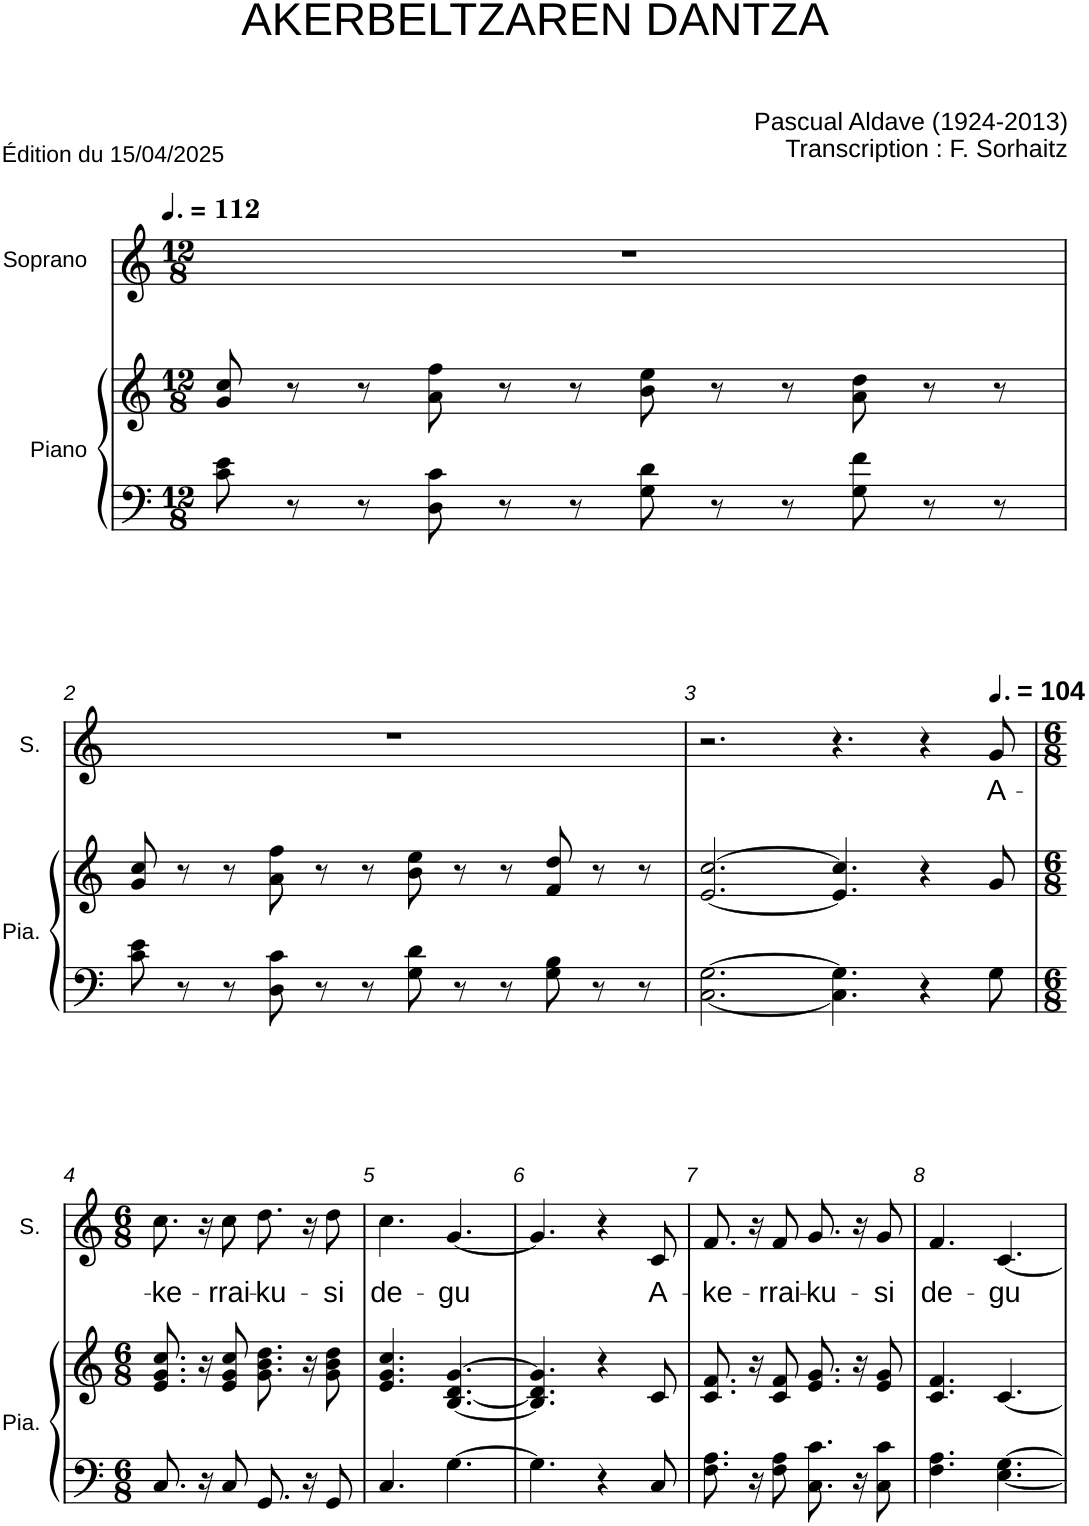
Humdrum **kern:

**kern	**kern	**kern	**text
*part2	*part2	*part1	*part1
*staff3	*staff2	*staff1	*staff1
*I"Piano	*	*I"Soprano	*
*I'Pia.	*	*I'S.	*
*clefF4	*clefG2	*clefG2	*
*k[]	*k[]	*k[]	*
*M12/8	*M12/8	*M12/8	*
*MM168	*MM168	*MM168	*
=1	=1	=1	=1
8c\ 8e\	8g/ 8cc/	1.r	.
8r	8r	.	.
8r	8r	.	.
8D\ 8c\	8a\ 8ff\	.	.
8r	8r	.	.
8r	8r	.	.
8G\ 8d\	8b\ 8ee\	.	.
8r	8r	.	.
8r	8r	.	.
8G\ 8f\	8a\ 8dd\	.	.
8r	8r	.	.
8r	8r	.	.
!!LO:LB:g=z
=2	=2	=2	=2
8c\ 8e\	8g/ 8cc/	1.r	.
8r	8r	.	.
8r	8r	.	.
8D\ 8c\	8a\ 8ff\	.	.
8r	8r	.	.
8r	8r	.	.
8G\ 8d\	8b\ 8ee\	.	.
8r	8r	.	.
8r	8r	.	.
8G\ 8B\	8f/ 8dd/	.	.
8r	8r	.	.
8r	8r	.	.
=3	=3	=3	=3
[2.C\ [2.G\	[2.e/ [2.cc/	2.r	.
4.C\] 4.G\]	4.e/] 4.cc/]	4.r	.
4r	4r	4r	.
*	*	*MM156	*
!	!	!	!LO:LY:b
8G\	8g/	8g/	A-
!!LO:LB:g=z
=4	=4	=4	=4
*M6/8	*M6/8	*M6/8	*
!	!	!	!LO:LY:b
8.C/	8.e/ 8.g/ 8.cc/	8.cc\	-ke-
16r	16r	16r	.
!	!	!	!LO:LY:b
8C/	8e/ 8g/ 8cc/	8cc\	-rrai-
!	!	!	!LO:LY:b
8.GG/	8.g\ 8.b\ 8.dd\	8.dd\	-ku-
16r	16r	16r	.
!	!	!	!LO:LY:b
8GG/	8g\ 8b\ 8dd\	8dd\	-si
=5	=5	=5	=5
!	!	!	!LO:LY:b
4.C/	4.e/ 4.g/ 4.cc/	4.cc\	de-
!	!	!	!LO:LY:b
[4.G\	[4.B/ [4.d/ [4.g/	[4.g/	-gu
=6	=6	=6	=6
4.G\]	4.B/] 4.d/] 4.g/]	4.g/]	.
4r	4r	4r	.
!	!	!	!LO:LY:b
8C/	8c/	8c/	A-
=7	=7	=7	=7
!	!	!	!LO:LY:b
8.F\ 8.A\	8.c/ 8.f/	8.f/	-ke-
16r	16r	16r	.
!	!	!	!LO:LY:b
8F\ 8A\	8c/ 8f/	8f/	-rrai-
!	!	!	!LO:LY:b
8.C\ 8.c\	8.e/ 8.g/	8.g/	-ku-
16r	16r	16r	.
!	!	!	!LO:LY:b
8C\ 8c\	8e/ 8g/	8g/	-si
=8	=8	=8	=8
!	!	!	!LO:LY:b
4.F\ 4.A\	4.c/ 4.f/	4.f/	de-
!	!	!	!LO:LY:b
[4.E\ [4.G\	[4.c/	[4.c/	-gu
=	=	=	=
*-	*-	*-	*-
